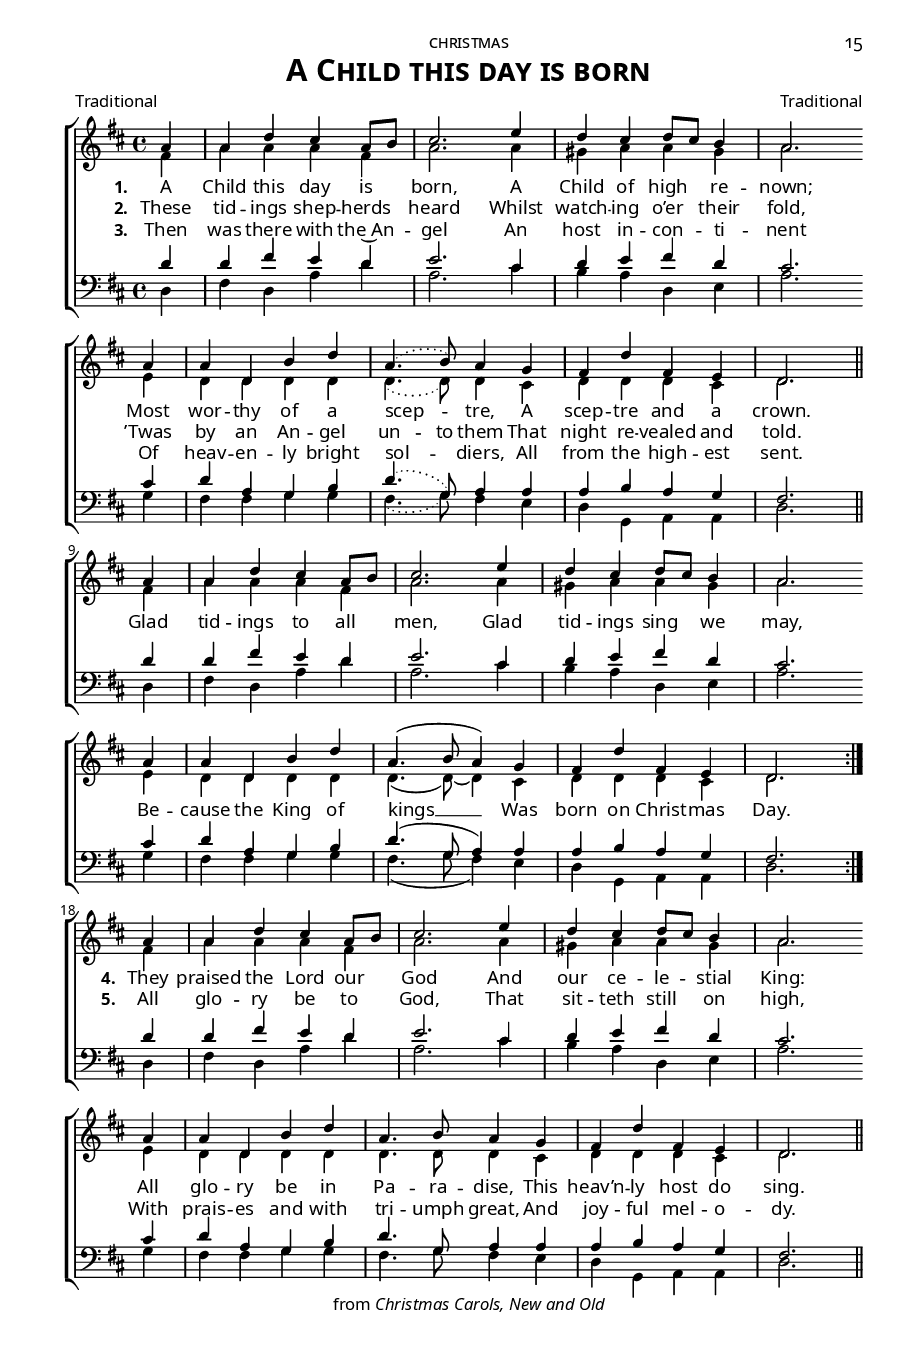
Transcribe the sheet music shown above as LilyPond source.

\version "2.14.2"
\include "util.ly"
\header {
  title = \markup{\override #'(font-name . "Garamond Premier Pro Semibold"){ \abs-fontsize #15 \smallCapsOldStyle"A Child this day is born"}}
  poet = \markup\oldStyleNum"Traditional"
  composer = \markup\oldStyleNum"Traditional"
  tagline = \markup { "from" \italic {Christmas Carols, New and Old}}
}
\paper {
  %print-all-headers = ##f
  paper-height = 9\in
  paper-width = 6\in
  indent = 0\in
  %system-system-spacing = #'((basic-distance . 10) (padding . 0))
  
  system-system-spacing =
    #'((basic-distance . 0)
       (minimum-distance . 0)
       (padding . -5)
       (stretchability . 100))
       
  last-bottom-spacing =
    #'((basic-distance . -10)
       (minimum-distance . -10)
       (padding . 0)
       (stretchability . 0))
  ragged-last-bottom = ##f
  ragged-bottom = ##f
  two-sided = ##t
  inner-margin = 0.5\in
  outer-margin = 0.25\in
  top-margin = 0.25\in
  bottom-margin = 0.25\in
  first-page-number = #015
  print-first-page-number = ##t
  headerLine = \markup{\override #'(font-name . "Garamond Premier Pro") \smallCapsOldStyle"christmas"}
  oddHeaderMarkup = \markup\fill-line{
     \override #'(font-name . "Garamond Premier Pro")\abs-fontsize #8.5
     \combine 
        \fill-line{"" \on-the-fly #print-page-number-check-first
        \oldStylePageNum""
        }
        \fill-line{\headerLine}
  }
  evenHeaderMarkup = \markup {
     \override #'(font-name . "Garamond Premier Pro")\abs-fontsize #8.5
     \combine
        \on-the-fly #print-page-number-check-first
        \oldStylePageNum""
        \fill-line{\headerLine}
  }
}
#(set-global-staff-size 14.6) \paper{ #(define fonts (make-pango-font-tree "GoudyOlSt BT" "Garamond Premier Pro" "Garamond Premier Pro" (/ 14.6 20))) }
global = {
  \key d \major
  \time 4/4
  \autoBeamOff
  \slurDotted
}

sopMusic = \relative c' {
  \partial 4 a'4 |
  a d cis a8[ b] |
  cis2. e4 |
  d4 cis d8[ cis] b4 |
  
  a2. \bar"" \break
  a4 |
  a d, b' d |
  a4.( b8) a4 g |
  fis d' fis, e |
  \partial 2. d2. \bar "||" \break
  
  
  \partial 4 a'4 |
  a d cis a8[ b] |
  cis2. e4 |
  d4 cis d8[ cis] b4 |
  
  a2. \bar"" \break
  a4 |
  a d, b' d |
  \slurSolid
  a4.( b8 a4) g |
  fis d' fis, e |
  \partial 2. d2. \bar ":|"
  
  
  
  
  
  
  \slurDotted
  \partial 4 a'4 |
  a d cis a8[ b] |
  cis2. e4 |
  d4 cis d8[ cis] b4 |
  
  a2. \bar"" \break
  a4 |
  a d, b' d |
  a4. b8 a4 g |
  fis d' fis, e |
  \partial 2. d2. \bar "||" \break
}
sopWords = \lyricmode {
  
}

altoMusic = \relative c' {
  fis4 |
  a a a fis |
  a2. a4 |
  gis a a gis |
  
  a2. e4 |
  d d d d |
  d4.( d8) d4 cis |
  d d d cis |
  d2. \bar "||"

  
  fis4 |
  a a a fis |
  a2. a4 |
  gis a a gis |
  
  a2. e4 |
  d d d d |
  \slurSolid
  d4.( d8)~ d4 cis |
  d d d cis |
  d2.
  
  
  
  
  
  \slurDotted
  fis4 |
  a a a fis |
  a2. a4 |
  gis a a gis |
  
  a2. e4 |
  d d d d |
  d4. d8 d4 cis |
  d d d cis |
  d2. \bar "||"
}
altoWords = \lyricmode {
  \dropLyricsXII
  \set stanza = #"1. "
  A Child this day is born,
  A Child of high re -- nown;
  Most wor -- thy of a scep -- tre,
  A scep -- tre and a crown.
  
  Glad tid -- ings to all men,
  Glad tid -- ings sing we may,
  Be -- cause the King of kings __
  Was born on Christ -- mas Day.
  
  
  \set stanza = #"4. "
  They praised the Lord our God
  And our ce -- le -- stial King:
  All glo -- ry be in
\set ignoreMelismata = ##t
  Pa -- ra -- dise,
\unset ignoreMelismata
  This heav’n -- ly host do sing.
}
altoWordsII = \lyricmode {
%\markup\italic
  
}
altoWordsIII = \lyricmode {
  \dropLyricsXII
  \set stanza = #"2. "
  These tid -- ings shep -- herds heard
  Whilst watch -- ing o’er their fold,
  ’Twas by an An -- gel
\set ignoreMelismata = ##t
  un -- to them
\unset ignoreMelismata
  That night re -- vealed and told.
  
  \repeat unfold24 \skip1
  \set stanza = #"5. "
  All glo -- ry be to God,
  That sit -- teth still on high,
  With prais -- es and with
\set ignoreMelismata = ##t
  tri -- umph great,
\unset ignoreMelismata
  And joy -- ful mel -- o -- dy.
}
altoWordsIV = \lyricmode {
  \dropLyricsXII
  \set stanza = #"3. "
  Then was there with the~An -- gel
  An host in -- con -- ti -- nent
  Of heav -- en -- ly bright sol -- diers,
  All from the high -- est sent.
}
altoWordsV = \lyricmode {
}
altoWordsVI = \lyricmode {
}
tenorMusic = \relative c' {
  d4 |
  d fis e d |
  e2. cis4 |
  d e fis d |
  
  cis2. cis4 |
  d a g b |
  d4.( g,8) a4 a |
  a b a g |
  fis2. \bar "||"
  
  
  d'4 |
  d fis e d |
  e2. cis4 |
  d e fis d |
  
  cis2. cis4 |
  d a g b |
  \slurSolid d4.( g,8 a4) a |
  a b a g |
  fis2.
  
  
  
  
  
  \slurDotted
  d'4 |
  d fis e d |
  e2. cis4 |
  d e fis d |
  
  cis2. cis4 |
  d a g b |
  d4. g,8 a4 a |
  a b a g |
  fis2. \bar "||"
}
tenorWords = \lyricmode {

}

bassMusic = \relative c {
  d4 |
  fis d a' d |
  a2. cis4 |
  b a d, e |
  
  a2. g4 |
  fis fis g g |
  fis4.( g8) fis4 e |
  d g, a a |
  d2. \bar "||"

  
  d4 |
  fis d a' d |
  a2. cis4 |
  b a d, e |
  
  a2. g4 |
  fis fis g g |
  \slurSolid
  fis4.( g8 fis4) e |
  d g, a a |
  d2.
  
  
  
  
  
  \slurDotted
  d4 |
  fis d a' d |
  a2. cis4 |
  b a d, e |
  
  a2. g4 |
  fis fis g g |
  fis4. g8 fis4 e |
  d g, a a |
  d2. \bar "||"
}
bassWords = \lyricmode {

}

pianoRH = \relative c' {
  
}
pianoLH = \relative c' {
  
}

\score {
  <<
   \new ChoirStaff <<
%    \new Lyrics = sopranos \with { \override VerticalAxisGroup #'nonstaff-relatedstaff-spacing = #'((basic-distance . 1)) }
    \new Staff = women <<
      \new Voice = "sopranos" { \voiceOne << \global \sopMusic >> }
      \new Voice = "altos" { \voiceTwo << \global \altoMusic >> }
    >>
    \new Lyrics \with { alignAboveContext = #"women" \override VerticalAxisGroup #'nonstaff-relatedstaff-spacing = #'((basic-distance . 1))} \lyricsto "sopranos" \sopWords
     \new Lyrics = "altosVI"  \with { alignBelowContext = #"women" \override VerticalAxisGroup #'nonstaff-relatedstaff-spacing = #'((basic-distance . 1))} \lyricsto "altos" \altoWordsVI
    \new Lyrics = "altosV"  \with { alignBelowContext = #"women" \override VerticalAxisGroup #'nonstaff-relatedstaff-spacing = #'((basic-distance . 1))} \lyricsto "altos" \altoWordsV
    \new Lyrics = "altosIV"  \with { alignBelowContext = #"women" \override VerticalAxisGroup #'nonstaff-relatedstaff-spacing = #'((basic-distance . 1))} \lyricsto "altos" \altoWordsIV
    \new Lyrics = "altosIII"  \with { alignBelowContext = #"women" \override VerticalAxisGroup #'nonstaff-relatedstaff-spacing = #'((basic-distance . 1))} \lyricsto "altos" \altoWordsIII
    \new Lyrics = "altosII"  \with { alignBelowContext = #"women" \override VerticalAxisGroup #'nonstaff-relatedstaff-spacing = #'((basic-distance . 1))} \lyricsto "altos" \altoWordsII
    \new Lyrics = "altos"  \with { alignBelowContext = #"women" \override VerticalAxisGroup #'nonstaff-relatedstaff-spacing = #'((padding . -0.9))} \lyricsto "altos" \altoWords
   \new Staff = men <<
      \clef bass
      \new Voice = "tenors" { \voiceOne << \global \tenorMusic >> }
      \new Voice = "basses" { \voiceTwo << \global \bassMusic >> }
    >>
    \new Lyrics \with { alignAboveContext = #"men" \override VerticalAxisGroup #'nonstaff-relatedstaff-spacing = #'((basic-distance . 1)) } \lyricsto "tenors" \tenorWords
    \new Lyrics \with { alignBelowContext = #"men" \override VerticalAxisGroup #'nonstaff-relatedstaff-spacing = #'((basic-distance . 1)) } \lyricsto "basses" \bassWords
  >>
%    \new PianoStaff << \new Staff { \new Voice { \pianoRH } } \new Staff { \clef "bass" \pianoLH } >>
  >>
  \layout {
    \context {
      \Score
      %\override SpacingSpanner #'base-shortest-duration = #(ly:make-moment 1 8)
      %\override SpacingSpanner #'common-shortest-duration = #(ly:make-moment 1 4)
    }
    \context {
      % Remove all empty staves
      % \Staff \RemoveEmptyStaves \override VerticalAxisGroup #'remove-first = ##t
    }
  }
  \midi {
    %\tempo 4 = 90
    \set Staff.midiInstrument = "flute"
  
    \context {
      \Voice
      \remove "Dynamic_performer"
    }
  }
}
